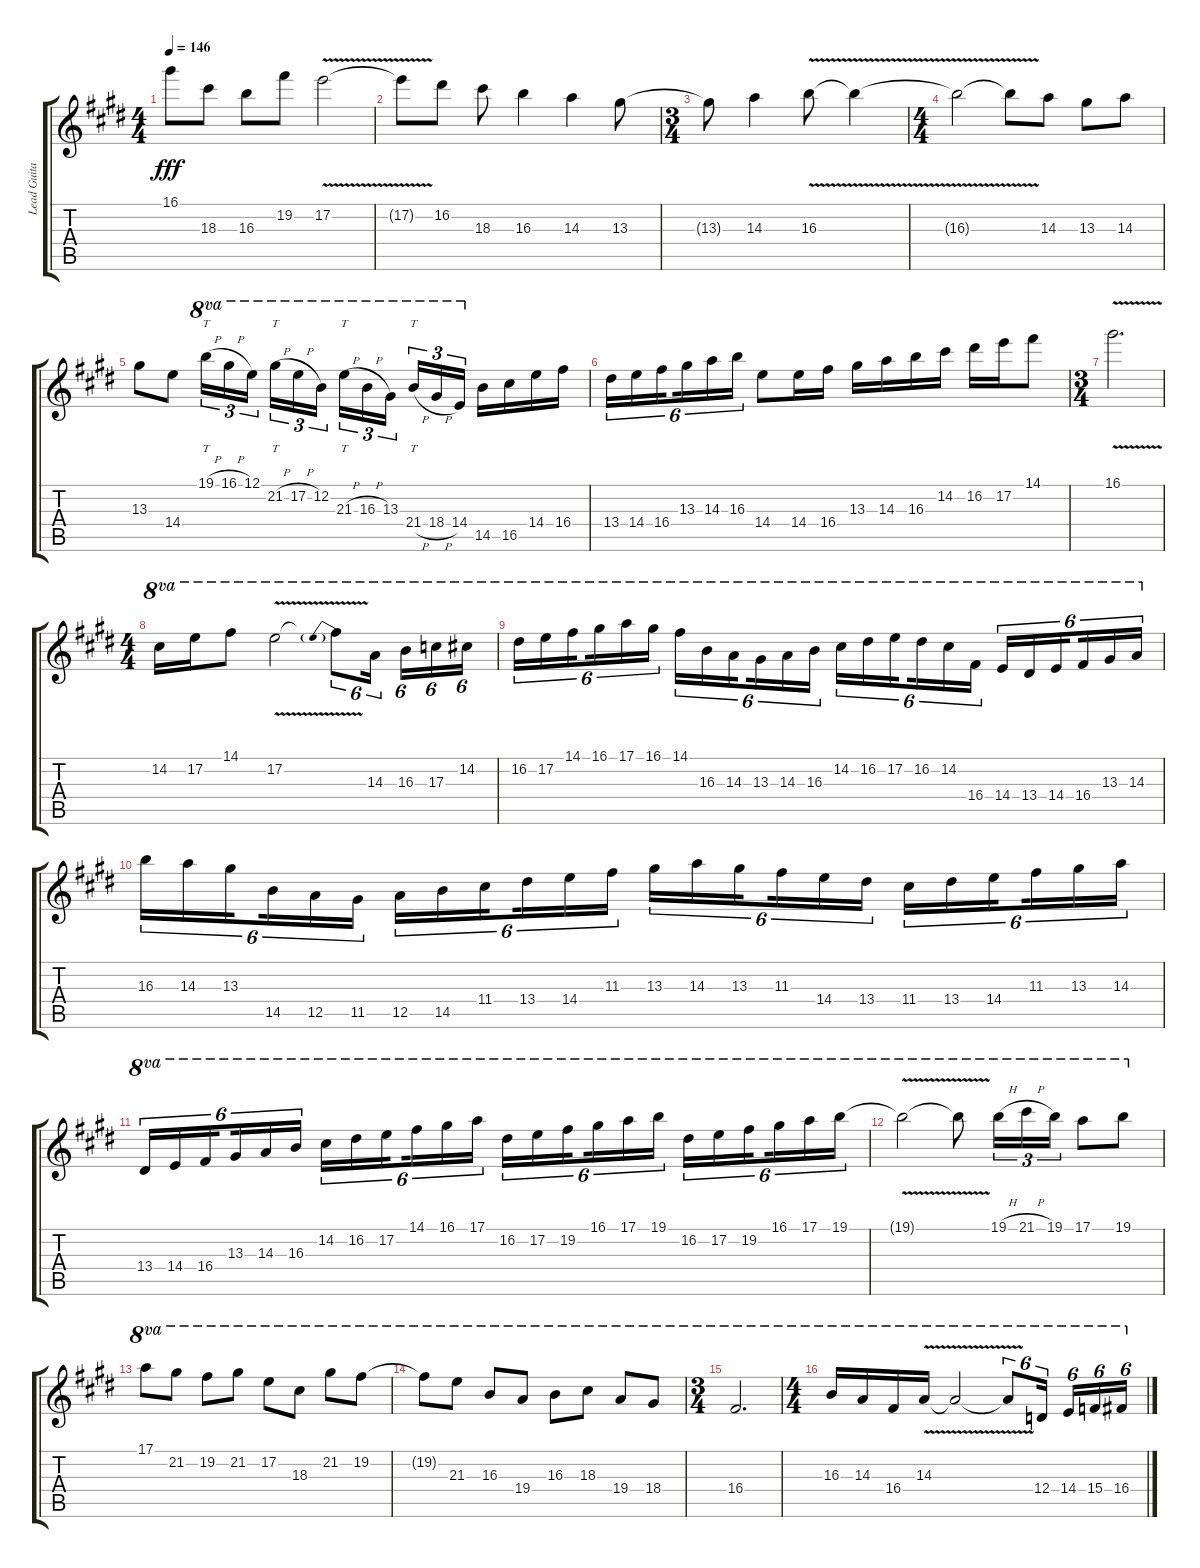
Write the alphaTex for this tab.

\track ("Lead Guitar" "Lead Guita") {instrument distortionguitar}
\staff {score tabs}
\tuning (E4 B3 G3 D3 A2 E2) {hide}
\ts (4 4)
\tempo 146
\clef g2
\ks c#minor
16.1.8{dy fff} 18.3.8 16.3.8 19.2.8 17.2{v}.2 |
17.2{v t}.8 16.2.8 18.3.8 16.3.4 14.3.4 13.3.8 |
\ts (3 4)
\ks e
13.3{t}.8 14.3.4 16.3{v}.8 16.3{v t}.4 |
\ts (4 4)
\ks c#minor
16.3{v t}.2 16.3{v t}.8 14.3.8 13.3.8 14.3.8 |
13.3.8 14.4.8 19.1{h}.16{tt tu (3 2) ot 8va} 16.1{h}.16{tu (3 2) ot 8va} 12.1.16{tu (3 2) ot 8va beam splitsecondary} 21.2{h}.16{tt tu (3 2) ot 8va} 17.2{h}.16{tu (3 2) ot 8va} 12.2.16{tu (3 2) ot 8va} 21.3{h}.16{tt tu (3 2) ot 8va} 16.3{h}.16{tu (3 2) ot 8va} 13.3.16{tu (3 2) ot 8va beam splitsecondary} 21.4{h}.16{tt tu (3 2) ot 8va} 18.4{h}.16{tu (3 2) ot 8va} 14.4.16{tu (3 2) ot 8va} 14.5.16 16.5.16 14.4.16 16.4.16 |
13.4.16{tu (6 4)} 14.4.16{tu (6 4)} 16.4.16{tu (6 4) beam splitsecondary} 13.3.16{tu (6 4)} 14.3.16{tu (6 4)} 16.3.16{tu (6 4)} 14.4.8 14.4.16 16.4.16 13.3.16 14.3.16 16.3.16 14.2.16 16.2.16 17.2.16 14.1.8 |
\ts (3 4)
16.1{v}.2{d} |
\ts (4 4)
\ks e
14.2.16{ot 8va} 17.2.16{ot 8va} 14.1.8{ot 8va} 17.2{v}.2{ot 8va} 17.2{be (prebend 0 4 60 4) t}.8{tu (6 4) ot 8va} 14.3.16{tu (6 4) ot 8va beam splitsecondary} 16.3.16{tu (6 4) ot 8va} 17.3.16{tu (6 4) ot 8va} 14.2.16{tu (6 4) ot 8va} |
\ks c#minor
16.2.16{tu (6 4) ot 8va} 17.2.16{tu (6 4) ot 8va} 14.1.16{tu (6 4) ot 8va beam splitsecondary} 16.1.16{tu (6 4) ot 8va} 17.1.16{tu (6 4) ot 8va} 16.1.16{tu (6 4) ot 8va} 14.1.16{tu (6 4) ot 8va} 16.3.16{tu (6 4) ot 8va} 14.3.16{tu (6 4) ot 8va beam splitsecondary} 13.3.16{tu (6 4) ot 8va} 14.3.16{tu (6 4) ot 8va} 16.3.16{tu (6 4) ot 8va} 14.2.16{tu (6 4) ot 8va} 16.2.16{tu (6 4) ot 8va} 17.2.16{tu (6 4) ot 8va beam splitsecondary} 16.2.16{tu (6 4) ot 8va} 14.2.16{tu (6 4) ot 8va} 16.4.16{tu (6 4) ot 8va} 14.4.16{tu (6 4) ot 8va} 13.4.16{tu (6 4) ot 8va} 14.4.16{tu (6 4) ot 8va beam splitsecondary} 16.4.16{tu (6 4) ot 8va} 13.3.16{tu (6 4) ot 8va} 14.3.16{tu (6 4) ot 8va} |
\ks e
16.3.16{tu (6 4)} 14.3.16{tu (6 4)} 13.3.16{tu (6 4) beam splitsecondary} 14.5.16{tu (6 4)} 12.5.16{tu (6 4)} 11.5.16{tu (6 4)} 12.5.16{tu (6 4)} 14.5.16{tu (6 4)} 11.4.16{tu (6 4) beam splitsecondary} 13.4.16{tu (6 4)} 14.4.16{tu (6 4)} 11.3.16{tu (6 4)} 13.3.16{tu (6 4)} 14.3.16{tu (6 4)} 13.3.16{tu (6 4) beam splitsecondary} 11.3.16{tu (6 4)} 14.4.16{tu (6 4)} 13.4.16{tu (6 4)} 11.4.16{tu (6 4)} 13.4.16{tu (6 4)} 14.4.16{tu (6 4) beam splitsecondary} 11.3.16{tu (6 4)} 13.3.16{tu (6 4)} 14.3.16{tu (6 4)} |
\ks c#minor
13.4.16{tu (6 4) ot 8va} 14.4.16{tu (6 4) ot 8va} 16.4.16{tu (6 4) ot 8va beam splitsecondary} 13.3.16{tu (6 4) ot 8va} 14.3.16{tu (6 4) ot 8va} 16.3.16{tu (6 4) ot 8va} 14.2.16{tu (6 4) ot 8va} 16.2.16{tu (6 4) ot 8va} 17.2.16{tu (6 4) ot 8va beam splitsecondary} 14.1.16{tu (6 4) ot 8va} 16.1.16{tu (6 4) ot 8va} 17.1.16{tu (6 4) ot 8va} 16.2.16{tu (6 4) ot 8va} 17.2.16{tu (6 4) ot 8va} 19.2.16{tu (6 4) ot 8va beam splitsecondary} 16.1.16{tu (6 4) ot 8va} 17.1.16{tu (6 4) ot 8va} 19.1.16{tu (6 4) ot 8va} 16.2.16{tu (6 4) ot 8va} 17.2.16{tu (6 4) ot 8va} 19.2.16{tu (6 4) ot 8va beam splitsecondary} 16.1.16{tu (6 4) ot 8va} 17.1.16{tu (6 4) ot 8va} 19.1.16{tu (6 4) ot 8va} |
\ks e
19.1{v t}.2{ot 8va} 19.1{v t}.8{ot 8va} 19.1{h}.16{tu (3 2) ot 8va} 21.1{h}.16{tu (3 2) ot 8va} 19.1.16{tu (3 2) ot 8va} 17.1.8{ot 8va} 19.1.8{ot 8va} |
\ks c#minor
17.1.8{ot 8va} 21.2.8{ot 8va} 19.2.8{ot 8va} 21.2.8{ot 8va} 17.2.8{ot 8va} 18.3.8{ot 8va} 21.2.8{ot 8va} 19.2.8{ot 8va} |
19.2{t}.8{ot 8va} 21.3.8{ot 8va} 16.3.8{ot 8va} 19.4.8{ot 8va} 16.3.8{ot 8va} 18.3.8{ot 8va} 19.4.8{ot 8va} 18.4.8{ot 8va} |
\ts (3 4)
16.4.2{d ot 8va} |
\ts (4 4)
\ks e
16.3.16{ot 8va} 14.3.16{ot 8va} 16.4.16{ot 8va} 14.3{v}.16{ot 8va} 14.3{v t}.2{ot 8va} 14.3{v t}.8{tu (6 4) ot 8va} 12.4.16{tu (6 4) ot 8va beam splitsecondary} 14.4.16{tu (6 4) ot 8va} 15.4.16{tu (6 4) ot 8va} 16.4.16{tu (6 4) ot 8va}
